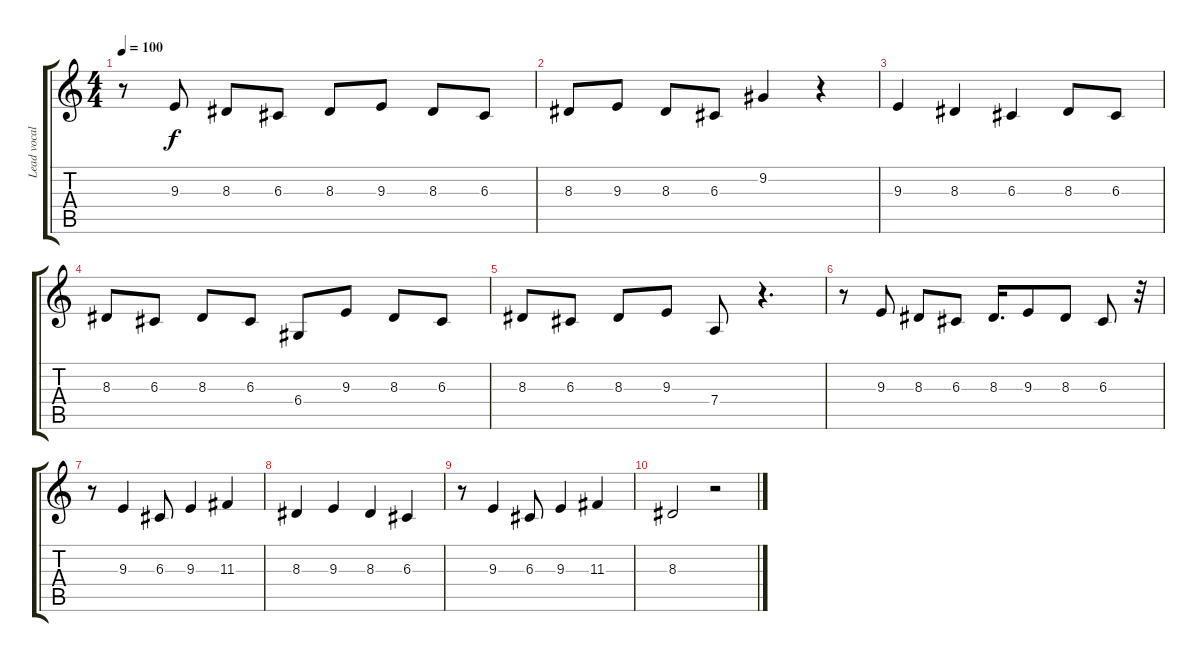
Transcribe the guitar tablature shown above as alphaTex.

\track ("Lead vocals" "Lead vocal") {instrument altosax}
\staff {score tabs}
\tuning (E4 B3 G3 D3 A2 D2) {hide}
\ts (4 4)
\tempo 100
\clef g2
\ks c
r.8{dy f} 9.3.8 8.3.8 6.3.8 8.3.8 9.3.8 8.3.8 6.3.8 |
8.3.8 9.3.8 8.3.8 6.3.8 9.2.4 r.4 |
9.3.4 8.3.4 6.3.4 8.3.8 6.3.8 |
8.3.8 6.3.8 8.3.8 6.3.8 6.4.8 9.3.8 8.3.8 6.3.8 |
8.3.8 6.3.8 8.3.8 9.3.8 7.4.8 r.4{d} |
r.8 9.3.8 8.3.8 6.3.8 8.3.16{d} 9.3.8 8.3.8 6.3.8 r.32 |
r.8 9.3.4 6.3.8 9.3.4 11.3.4 |
8.3.4 9.3.4 8.3.4 6.3.4 |
r.8 9.3.4 6.3.8 9.3.4 11.3.4 |
8.3.2 r.2
